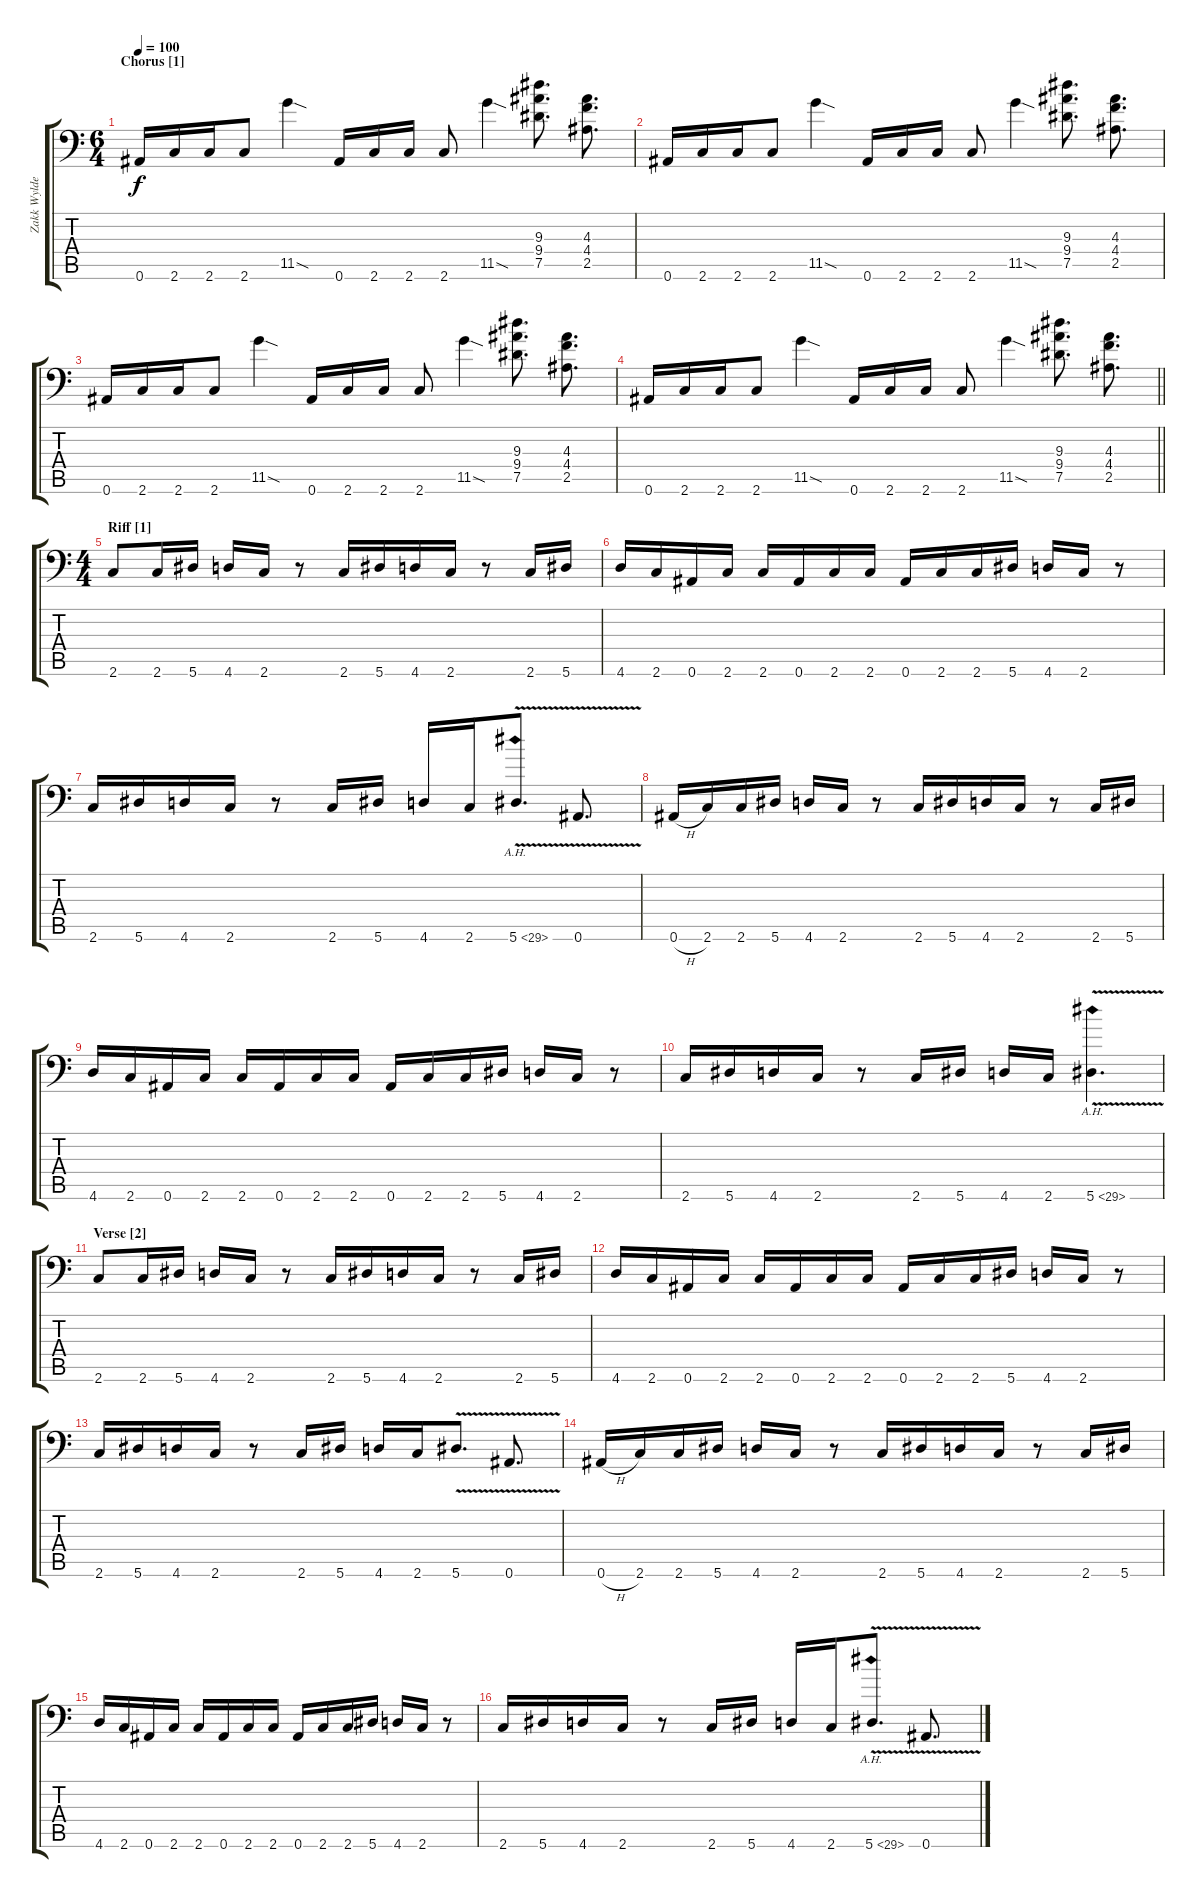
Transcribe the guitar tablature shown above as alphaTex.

\track ("Zakk Wylde" "Zakk Wylde") {instrument distortionguitar}
\staff {score tabs}
\tuning (Eb4 Bb3 Gb3 Db3 Ab2 Bb1) {hide}
\ts (6 4)
\section ("" "Chorus [1]")
\tempo 100
\clef f4
\ks c
0.6.16{dy f} 2.6.16 2.6.16 2.6.8 11.5{sod}.4 0.6.16 2.6.16 2.6.16 2.6.8 11.5{sod}.4 (9.3 9.4 7.5).8{d} (4.3 4.4 2.5).8{d} |
0.6.16 2.6.16 2.6.16 2.6.8 11.5{sod}.4 0.6.16 2.6.16 2.6.16 2.6.8 11.5{sod}.4 (9.3 9.4 7.5).8{d} (4.3 4.4 2.5).8{d} |
0.6.16 2.6.16 2.6.16 2.6.8 11.5{sod}.4 0.6.16 2.6.16 2.6.16 2.6.8 11.5{sod}.4 (9.3 9.4 7.5).8{d} (4.3 4.4 2.5).8{d} |
\barLineRight lightlight
0.6.16 2.6.16 2.6.16 2.6.8 11.5{sod}.4 0.6.16 2.6.16 2.6.16 2.6.8 11.5{sod}.4 (9.3 9.4 7.5).8{d} (4.3 4.4 2.5).8{d} |
\ts (4 4)
\section ("" "Riff [1]")
2.6.8 2.6.16 5.6.16 4.6.16 2.6.16 r.8 2.6.16 5.6.16 4.6.16 2.6.16 r.8 2.6.16 5.6.16 |
4.6.16 2.6.16 0.6.16 2.6.16 2.6.16 0.6.16 2.6.16 2.6.16 0.6.16 2.6.16 2.6.16 5.6.16 4.6.16 2.6.16 r.8 |
2.6.16 5.6.16 4.6.16 2.6.16 r.8 2.6.16 5.6.16 4.6.16 2.6.16 5.6{ah 24 v}.8{d} 0.6{v}.8{d} |
0.6{h}.16 2.6.16 2.6.16 5.6.16 4.6.16 2.6.16 r.8 2.6.16 5.6.16 4.6.16 2.6.16 r.8 2.6.16 5.6.16 |
4.6.16 2.6.16 0.6.16 2.6.16 2.6.16 0.6.16 2.6.16 2.6.16 0.6.16 2.6.16 2.6.16 5.6.16 4.6.16 2.6.16 r.8 |
2.6.16 5.6.16 4.6.16 2.6.16 r.8 2.6.16 5.6.16 4.6.16 2.6.16 5.6{ah 24 v}.4{d} |
\section ("" "Verse [2]")
2.6.8 2.6.16 5.6.16 4.6.16 2.6.16 r.8 2.6.16 5.6.16 4.6.16 2.6.16 r.8 2.6.16 5.6.16 |
4.6.16 2.6.16 0.6.16 2.6.16 2.6.16 0.6.16 2.6.16 2.6.16 0.6.16 2.6.16 2.6.16 5.6.16 4.6.16 2.6.16 r.8 |
2.6.16 5.6.16 4.6.16 2.6.16 r.8 2.6.16 5.6.16 4.6.16 2.6.16 5.6{v}.8{d} 0.6{v}.8{d} |
0.6{h}.16 2.6.16 2.6.16 5.6.16 4.6.16 2.6.16 r.8 2.6.16 5.6.16 4.6.16 2.6.16 r.8 2.6.16 5.6.16 |
4.6.16 2.6.16 0.6.16 2.6.16 2.6.16 0.6.16 2.6.16 2.6.16 0.6.16 2.6.16 2.6.16 5.6.16 4.6.16 2.6.16 r.8 |
2.6.16 5.6.16 4.6.16 2.6.16 r.8 2.6.16 5.6.16 4.6.16 2.6.16 5.6{ah 24 v}.8{d} 0.6{v}.8{d}
